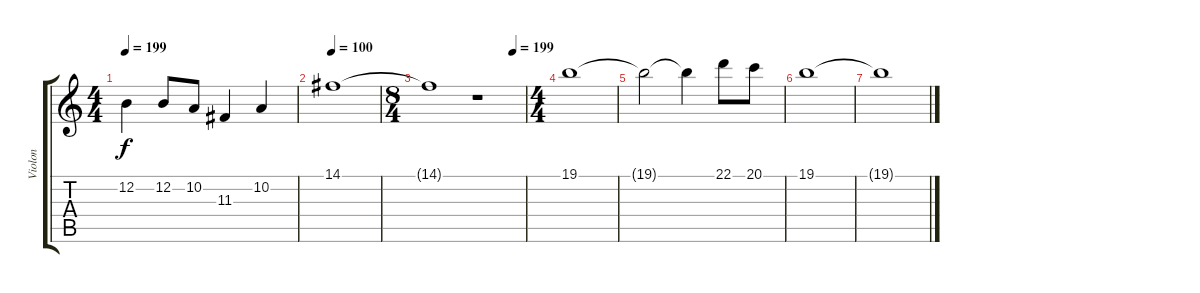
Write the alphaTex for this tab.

\track ("Violon" "Violon") {instrument stringensemble1}
\staff {score tabs}
\tuning (E4 B3 G3 D3 A2 E2) {hide}
\ts (4 4)
\tempo 199
\clef g2
\ks c
12.2.4{dy f} 12.2.8 10.2.8 11.3.4 10.2.4 |
\tempo 100
14.1.1{volume 0} |
\ts (8 4)
\tempo (199 0.875)
14.1{t}.1 r.1 |
\ts (4 4)
19.1.1{volume 12} |
19.1{t}.2 19.1{t}.4 22.1.8 20.1.8 |
19.1.1 |
19.1{t}.1
